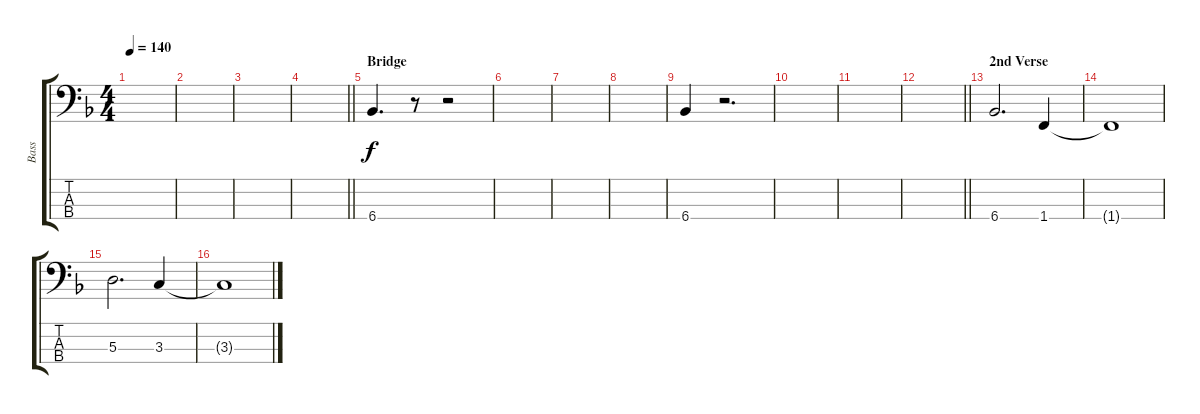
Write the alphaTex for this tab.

\track ("Bass" "Bass") {instrument electricbassfinger}
\staff {score tabs}
\tuning (G2 D2 A1 E1) {hide}
\ts (4 4)
\tempo 140
\clef f4
\ks f
|
|
|
\barLineRight lightlight
|
\section ("" "Bridge")
6.4.4{d} r.8 r.2 |
|
|
|
6.4.4 r.2{d} |
|
|
\barLineRight lightlight
|
\section ("" "2nd Verse")
6.4.2{d} 1.4.4 |
1.4{t}.1 |
5.3.2{d} 3.3.4 |
3.3{t}.1
